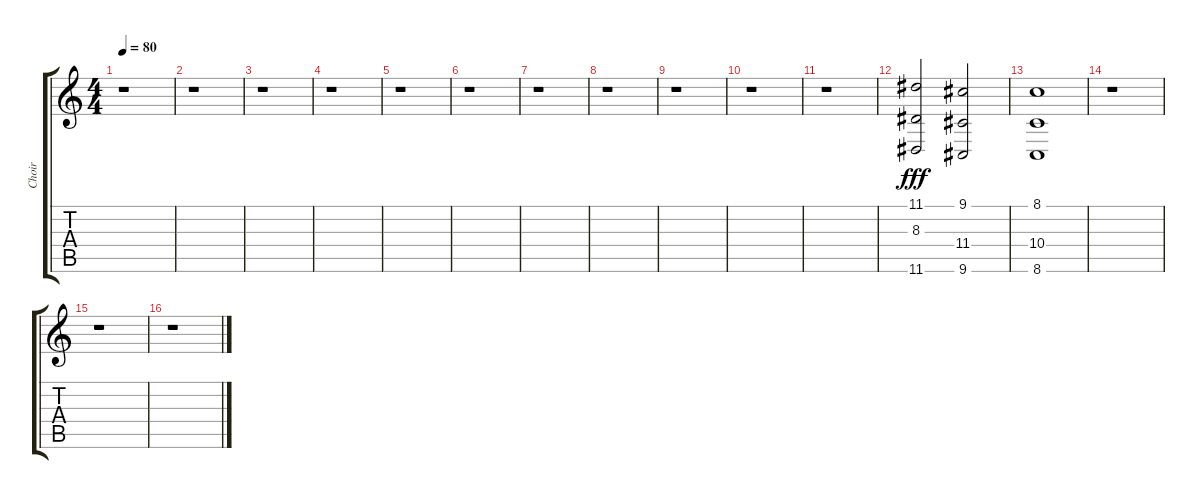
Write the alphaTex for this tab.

\track ("Choir" "Choir") {instrument stringensemble1}
\staff {score tabs}
\tuning (E4 B3 G3 D3 A2 E2) {hide}
\ts (4 4)
\tempo 80
\clef g2
\ks c
r.1{dy fff} |
r.1 |
r.1 |
r.1 |
r.1 |
r.1 |
r.1 |
r.1 |
r.1 |
r.1 |
r.1 |
(11.1 8.3 11.6).2 (9.1 11.4 9.6).2 |
(8.1 10.4 8.6).1 |
r.1 |
r.1 |
r.1
